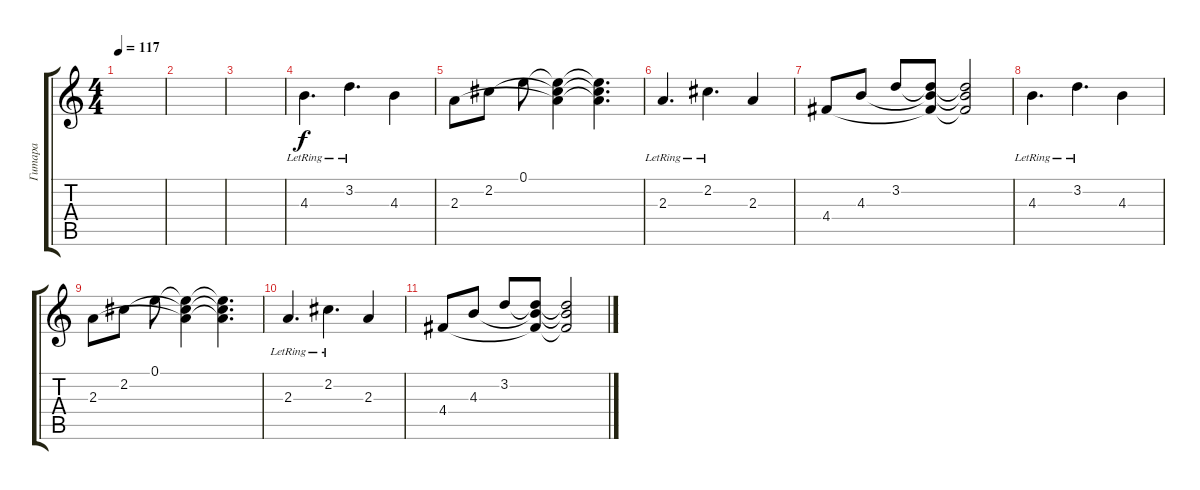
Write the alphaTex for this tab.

\track ("Гитара" "Гитара") {instrument electricguitarclean}
\staff {score tabs}
\tuning (E4 B3 G3 D3 A2 E2) {hide}
\ts (4 4)
\tempo 117
\clef g2
\ks c
|
|
|
4.3{lr}.4{d} 3.2{lr}.4{d} 4.3.4 |
2.3.8 2.2.8 0.1.8 (0.1{t} 2.2{t} 2.3{t}).4 (0.1{t} 2.2{t} 2.3{t}).4{d} |
2.3{lr}.4{d} 2.2{lr}.4{d} 2.3.4 |
4.4.8 4.3.8 3.2.8 (3.2{t} 4.3{t} 4.4{t}).8 (3.2{t} 4.3{t} 4.4{t}).2 |
4.3{lr}.4{d} 3.2{lr}.4{d} 4.3.4 |
2.3.8 2.2.8 0.1.8 (0.1{t} 2.2{t} 2.3{t}).4 (0.1{t} 2.2{t} 2.3{t}).4{d} |
2.3{lr}.4{d} 2.2{lr}.4{d} 2.3.4 |
4.4.8 4.3.8 3.2.8 (3.2{t} 4.3{t} 4.4{t}).8 (3.2{t} 4.3{t} 4.4{t}).2
